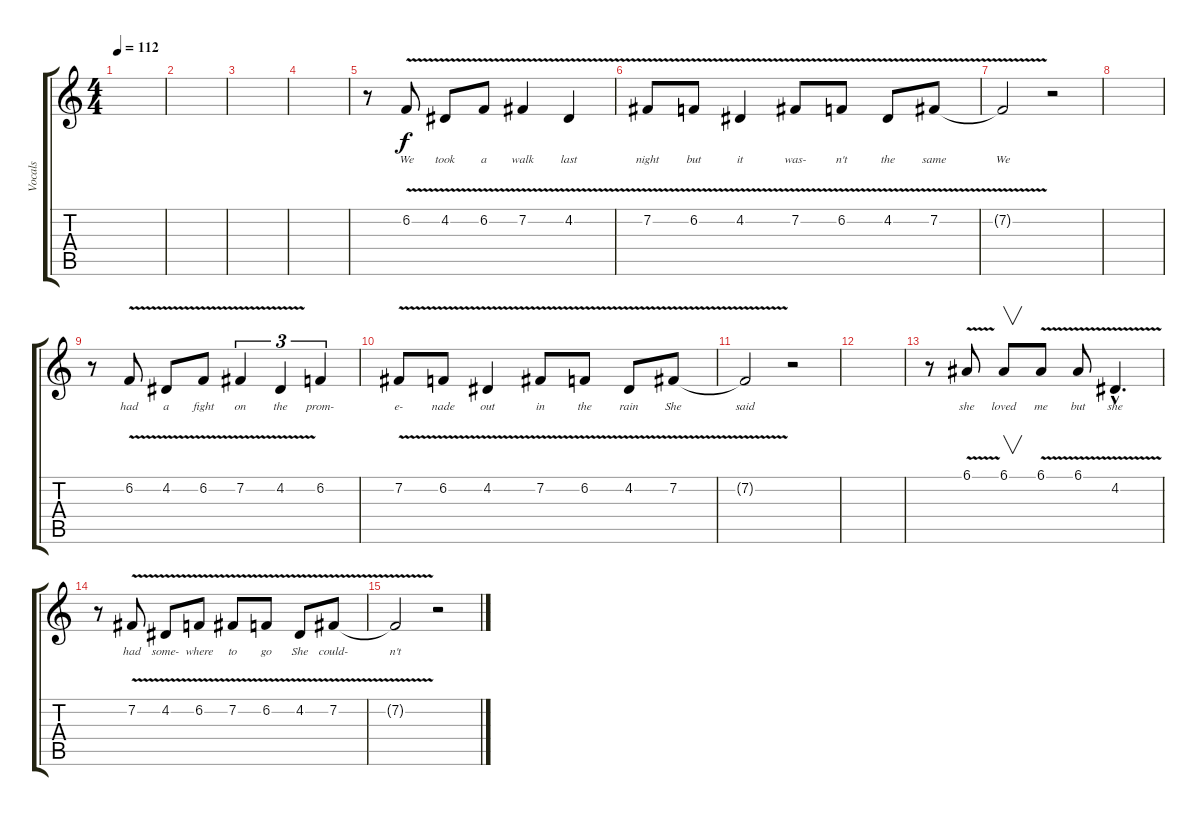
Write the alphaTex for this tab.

\track ("Vocals" "Vocals") {instrument altosax}
\staff {score tabs}
\tuning (E4 B3 G3 D3 A2 E2) {hide}
\ts (4 4)
\tempo 112
\clef g2
\ks c
|
|
|
|
r.8 6.2{v}.8{lyrics (0 "We") lyrics (1 "") lyrics (2 "") lyrics (3 "") lyrics (4 "")} 4.2{v}.8{lyrics (0 "took") lyrics (1 "") lyrics (2 "") lyrics (3 "") lyrics (4 "")} 6.2{v}.8{lyrics (0 "a") lyrics (1 "") lyrics (2 "") lyrics (3 "") lyrics (4 "")} 7.2{v}.4{lyrics (0 "walk") lyrics (1 "") lyrics (2 "") lyrics (3 "") lyrics (4 "")} 4.2{v}.4{lyrics (0 "last") lyrics (1 "") lyrics (2 "") lyrics (3 "") lyrics (4 "")} |
7.2{v}.8{lyrics (0 "night") lyrics (1 "") lyrics (2 "") lyrics (3 "") lyrics (4 "")} 6.2{v}.8{lyrics (0 "but") lyrics (1 "") lyrics (2 "") lyrics (3 "") lyrics (4 "")} 4.2{v}.4{lyrics (0 "it") lyrics (1 "") lyrics (2 "") lyrics (3 "") lyrics (4 "")} 7.2{v}.8{lyrics (0 "was-") lyrics (1 "") lyrics (2 "") lyrics (3 "") lyrics (4 "")} 6.2{v}.8{lyrics (0 "n't") lyrics (1 "") lyrics (2 "") lyrics (3 "") lyrics (4 "")} 4.2{v}.8{lyrics (0 "the") lyrics (1 "") lyrics (2 "") lyrics (3 "") lyrics (4 "")} 7.2{v}.8{lyrics (0 "same") lyrics (1 "") lyrics (2 "") lyrics (3 "") lyrics (4 "")} |
7.2{t}.2{lyrics (0 "We") lyrics (1 "") lyrics (2 "") lyrics (3 "") lyrics (4 "")} r.2 |
|
r.8 6.2{v}.8{lyrics (0 "had") lyrics (1 "") lyrics (2 "") lyrics (3 "") lyrics (4 "")} 4.2{v}.8{lyrics (0 "a") lyrics (1 "") lyrics (2 "") lyrics (3 "") lyrics (4 "")} 6.2{v}.8{lyrics (0 "fight") lyrics (1 "") lyrics (2 "") lyrics (3 "") lyrics (4 "")} 7.2{v}.4{tu (3 2) lyrics (0 "on") lyrics (1 "") lyrics (2 "") lyrics (3 "") lyrics (4 "")} 4.2{v}.4{tu (3 2) lyrics (0 "the") lyrics (1 "") lyrics (2 "") lyrics (3 "") lyrics (4 "")} 6.2.4{tu (3 2) lyrics (0 "prom-") lyrics (1 "") lyrics (2 "") lyrics (3 "") lyrics (4 "")} |
7.2{v}.8{lyrics (0 "e-") lyrics (1 "") lyrics (2 "") lyrics (3 "") lyrics (4 "")} 6.2{v}.8{lyrics (0 "nade") lyrics (1 "") lyrics (2 "") lyrics (3 "") lyrics (4 "")} 4.2{v}.4{lyrics (0 "out") lyrics (1 "") lyrics (2 "") lyrics (3 "") lyrics (4 "")} 7.2{v}.8{lyrics (0 "in") lyrics (1 "") lyrics (2 "") lyrics (3 "") lyrics (4 "")} 6.2{v}.8{lyrics (0 "the") lyrics (1 "") lyrics (2 "") lyrics (3 "") lyrics (4 "")} 4.2{v}.8{lyrics (0 "rain") lyrics (1 "") lyrics (2 "") lyrics (3 "") lyrics (4 "")} 7.2{v}.8{lyrics (0 "She") lyrics (1 "") lyrics (2 "") lyrics (3 "") lyrics (4 "")} |
7.2{t}.2{lyrics (0 "said") lyrics (1 "") lyrics (2 "") lyrics (3 "") lyrics (4 "")} r.2 |
|
r.8 6.1{v}.8{lyrics (0 "she") lyrics (1 "") lyrics (2 "") lyrics (3 "") lyrics (4 "")} 6.1.8{v lyrics (0 "loved") lyrics (1 "") lyrics (2 "") lyrics (3 "") lyrics (4 "")} 6.1{v}.8{lyrics (0 "me") lyrics (1 "") lyrics (2 "") lyrics (3 "") lyrics (4 "")} 6.1{v}.8{lyrics (0 "but") lyrics (1 "") lyrics (2 "") lyrics (3 "") lyrics (4 "")} 4.2{v hac}.4{d lyrics (0 "she") lyrics (1 "") lyrics (2 "") lyrics (3 "") lyrics (4 "")} |
r.8 7.2{v}.8{lyrics (0 "had") lyrics (1 "") lyrics (2 "") lyrics (3 "") lyrics (4 "")} 4.2{v}.8{lyrics (0 "some-") lyrics (1 "") lyrics (2 "") lyrics (3 "") lyrics (4 "")} 6.2{v}.8{lyrics (0 "where") lyrics (1 "") lyrics (2 "") lyrics (3 "") lyrics (4 "")} 7.2{v}.8{lyrics (0 "to") lyrics (1 "") lyrics (2 "") lyrics (3 "") lyrics (4 "")} 6.2{v}.8{lyrics (0 "go") lyrics (1 "") lyrics (2 "") lyrics (3 "") lyrics (4 "")} 4.2{v}.8{lyrics (0 "She") lyrics (1 "") lyrics (2 "") lyrics (3 "") lyrics (4 "")} 7.2{v}.8{lyrics (0 "could-") lyrics (1 "") lyrics (2 "") lyrics (3 "") lyrics (4 "")} |
7.2{t}.2{lyrics (0 "n't") lyrics (1 "") lyrics (2 "") lyrics (3 "") lyrics (4 "")} r.2
